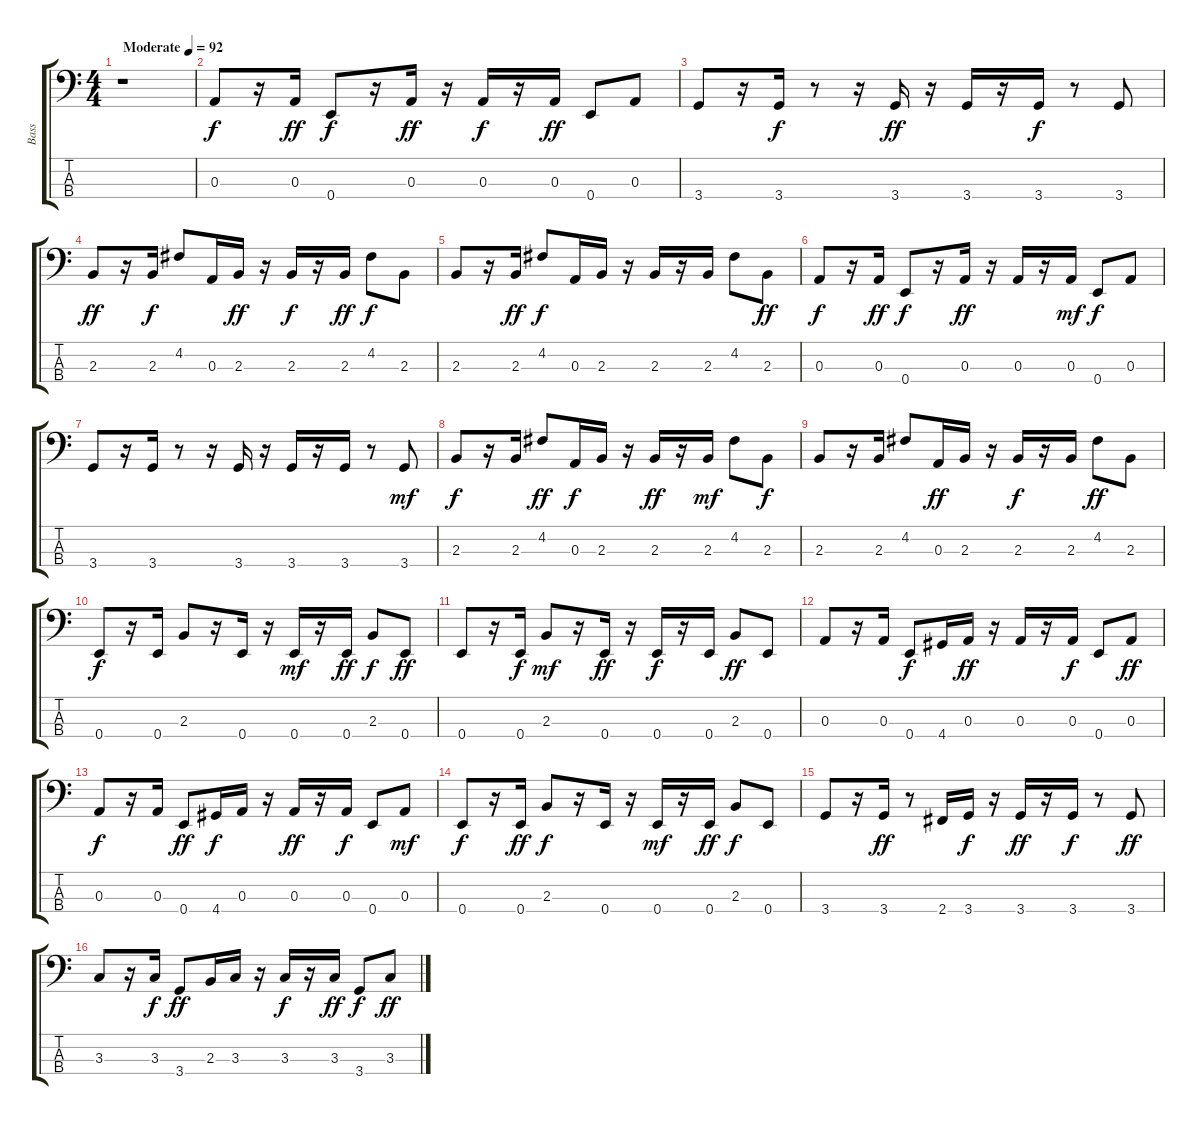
\track ("Bass" "Bass") {instrument electricbassfinger}
\staff {score tabs}
\tuning (G2 D2 A1 E1) {hide}
\ts (4 4)
\tempo (92 "Moderate")
\clef f4
\ks c
r.1{dy f instrument electricbassfinger} |
0.3.8 r.16 0.3.16{dy ff} 0.4.8{dy f} r.16 0.3.16{dy ff} r.16 0.3.16{dy f} r.16 0.3.16{dy ff} 0.4.8 0.3.8 |
3.4.8 r.16 3.4.16{dy f} r.8 r.16 3.4.16{dy ff} r.16 3.4.16 r.16 3.4.16{dy f} r.8 3.4.8 |
2.3.8{dy ff} r.16 2.3.16{dy f} 4.2.8 0.3.16 2.3.16{dy ff} r.16 2.3.16{dy f} r.16 2.3.16{dy ff} 4.2.8{dy f} 2.3.8 |
2.3.8 r.16 2.3.16{dy ff} 4.2.8{dy f} 0.3.16 2.3.16 r.16 2.3.16 r.16 2.3.16 4.2.8 2.3.8{dy ff} |
0.3.8{dy f} r.16 0.3.16{dy ff} 0.4.8{dy f} r.16 0.3.16{dy ff} r.16 0.3.16 r.16 0.3.16{dy mf} 0.4.8{dy f} 0.3.8 |
3.4.8 r.16 3.4.16 r.8 r.16 3.4.16 r.16 3.4.16 r.16 3.4.16 r.8 3.4.8{dy mf} |
2.3.8{dy f} r.16 2.3.16 4.2.8{dy ff} 0.3.16{dy f} 2.3.16 r.16 2.3.16{dy ff} r.16 2.3.16{dy mf} 4.2.8 2.3.8{dy f} |
2.3.8 r.16 2.3.16 4.2.8 0.3.16{dy ff} 2.3.16 r.16 2.3.16{dy f} r.16 2.3.16 4.2.8{dy ff} 2.3.8 |
0.4.8{dy f} r.16 0.4.16 2.3.8 r.16 0.4.16 r.16 0.4.16{dy mf} r.16 0.4.16{dy ff} 2.3.8{dy f} 0.4.8{dy ff} |
0.4.8 r.16 0.4.16{dy f} 2.3.8{dy mf} r.16 0.4.16{dy ff} r.16 0.4.16{dy f} r.16 0.4.16 2.3.8{dy ff} 0.4.8 |
0.3.8 r.16 0.3.16 0.4.8{dy f} 4.4.16 0.3.16{dy ff} r.16 0.3.16 r.16 0.3.16{dy f} 0.4.8 0.3.8{dy ff} |
0.3.8{dy f} r.16 0.3.16 0.4.8{dy ff} 4.4.16{dy f} 0.3.16 r.16 0.3.16{dy ff} r.16 0.3.16{dy f} 0.4.8 0.3.8{dy mf} |
0.4.8{dy f} r.16 0.4.16{dy ff} 2.3.8{dy f} r.16 0.4.16 r.16 0.4.16{dy mf} r.16 0.4.16{dy ff} 2.3.8{dy f} 0.4.8 |
3.4.8 r.16 3.4.16{dy ff} r.8 2.4.16 3.4.16{dy f} r.16 3.4.16{dy ff} r.16 3.4.16{dy f} r.8 3.4.8{dy ff} |
3.3.8 r.16 3.3.16{dy f} 3.4.8{dy ff} 2.3.16 3.3.16 r.16 3.3.16{dy f} r.16 3.3.16{dy ff} 3.4.8{dy f} 3.3.8{dy ff}
